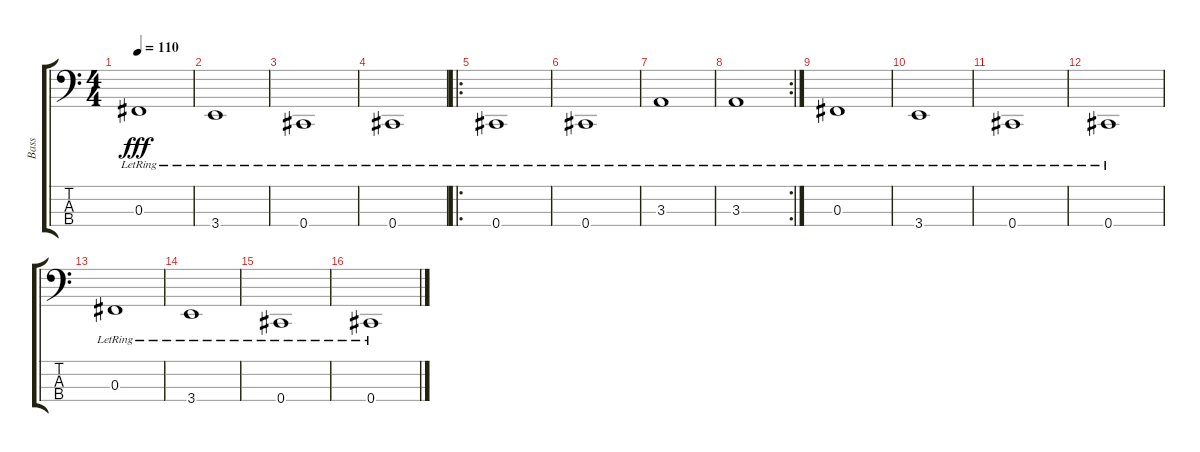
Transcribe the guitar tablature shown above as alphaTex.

\track ("Bass" "Bass") {instrument electricbasspick}
\staff {score tabs}
\tuning (E2 B1 Gb1 Db1) {hide}
\ts (4 4)
\tempo 110
\clef f4
\ks c
0.3{lr}.1{dy fff} |
3.4{lr}.1 |
0.4{lr}.1 |
0.4{lr}.1 |
\ro
0.4{lr}.1 |
0.4{lr}.1 |
3.3{lr}.1 |
\rc 2
3.3{lr}.1 |
0.3{lr}.1 |
3.4{lr}.1 |
0.4{lr}.1 |
0.4{lr}.1 |
0.3{lr}.1 |
3.4{lr}.1 |
0.4{lr}.1 |
0.4{lr}.1
